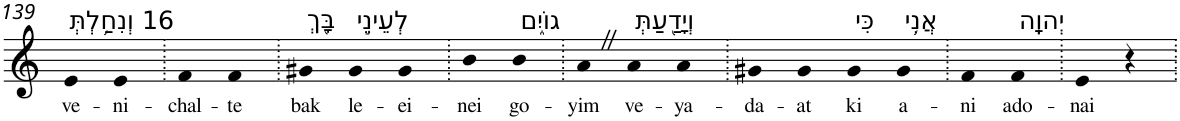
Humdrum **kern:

**kern	**text
*part1	*part1
*staff1	*staff1
*I"Piano	*
*I'Pno	*
!!LO:PB:g=z
*clefG2	*
*k[]	*
=139	=139
!LO:TX:a:t=16 וְנִחַ֥לְתְּ	!
!	!LO:LY:b
4e	ve-
!	!LO:LY:b
4e	-ni-
=140.	=140.
!	!LO:LY:b
4f	-chal-
!	!LO:LY:b
4f	-te
=141.	=141.
!LO:TX:a:t=בָּ֖ךְ	!
!	!LO:LY:b
4g#X	bak
!LO:TX:a:t=לְעֵינֵ֣י	!
!	!LO:LY:b
4g#	le-
!	!LO:LY:b
4g#	-ei-
=142.	=142.
!	!LO:LY:b
4b	-nei
!LO:TX:a:t=גוֹיִ֑ם	!
!	!LO:LY:b
4b	go-
=143.	=143.
!	!LO:LY:b
4aZ	-yim
!LO:TX:a:t=וְיָדַ֖עַתְּ	!
!	!LO:LY:b
4a	ve-
!	!LO:LY:b
4a	-ya-
=144.	=144.
!	!LO:LY:b
4g#X	-da-
!	!LO:LY:b
4g#	-at
!LO:TX:a:t=כִּי	!
!	!LO:LY:b
4g#	ki
!LO:TX:a:t=אֲנִ֥י	!
!	!LO:LY:b
4g#	a-
=145.	=145.
!	!LO:LY:b
4f	-ni
!LO:TX:a:t=יְהוָֽה	!
!	!LO:LY:b
4f	ado-
=146.	=146.
!	!LO:LY:b
4e	-nai
4r	.
=.	=.
*-	*-
